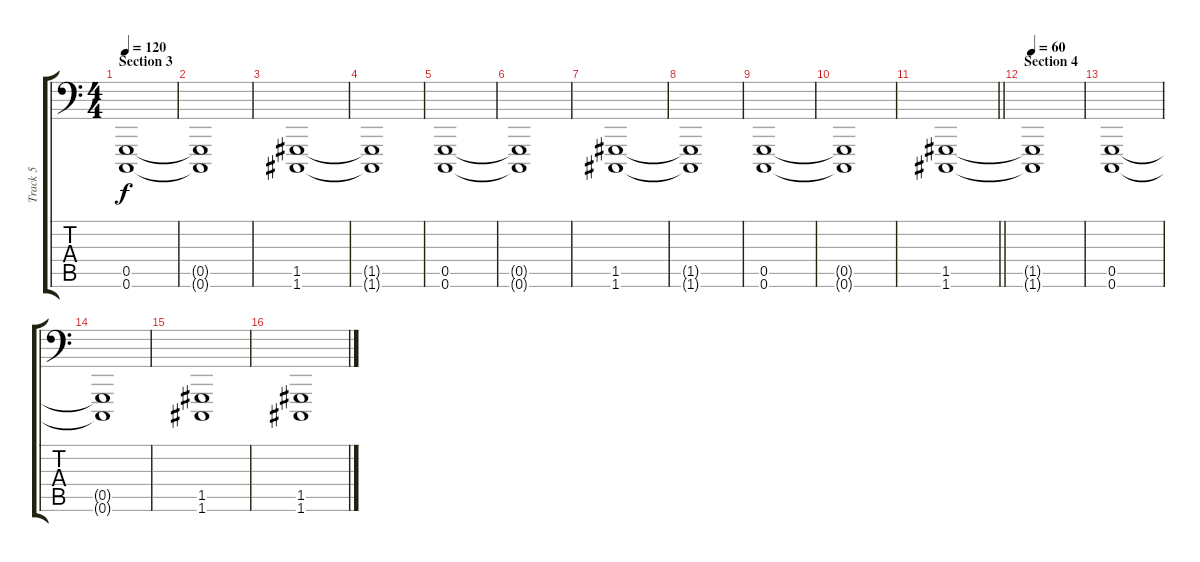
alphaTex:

\track ("Track 5" "Track 5") {instrument acousticgrandpiano}
\staff {score tabs}
\tuning (D3 A2 F2 C2 G1 C1) {hide}
\ts (4 4)
\section ("" "Section 3")
\tempo 120
\clef f4
\ks c
(0.5 0.6).1{dy f} |
(0.5{t} 0.6{t}).1 |
(1.5 1.6).1 |
(1.5{t} 1.6{t}).1 |
(0.5 0.6).1 |
(0.5{t} 0.6{t}).1 |
(1.5 1.6).1 |
(1.5{t} 1.6{t}).1 |
(0.5 0.6).1 |
(0.5{t} 0.6{t}).1 |
\barLineRight lightlight
(1.5 1.6).1 |
\section ("" "Section 4")
\tempo 60
(1.5{t} 1.6{t}).1 |
(0.5 0.6).1 |
(0.5{t} 0.6{t}).1 |
(1.5 1.6).1 |
(1.5 1.6).1
